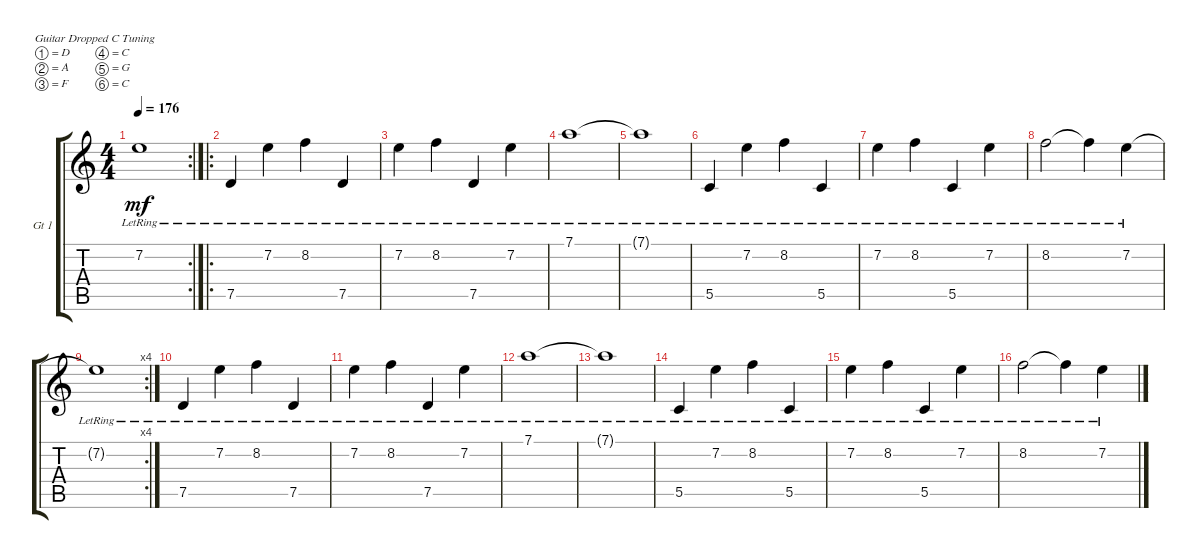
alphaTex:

\defaultSystemsLayout 4
\bracketExtendMode groupsimilarinstruments
\firstSystemTrackNameOrientation horizontal
\otherSystemsTrackNameOrientation horizontal
\track ("Guitar 1" "Gt 1") {instrument electricguitarclean}
\staff {score tabs}
\tuning (D4 A3 F3 C3 G2 C2)
\rc 2
\ts (4 4)
\tempo 176
\clef g2
\ks c
7.2{lr t}.1{dy mf} |
\ro
7.5{lr}.4 7.2{lr}.4 8.2{lr}.4 7.5{lr}.4 |
7.2{lr}.4 8.2{lr}.4 7.5{lr}.4 7.2{lr}.4 |
7.1{lr}.1 |
7.1{lr t}.1 |
5.5{lr}.4 7.2{lr}.4 8.2{lr}.4 5.5{lr}.4 |
7.2{lr}.4 8.2{lr}.4 5.5{lr}.4 7.2{lr}.4 |
8.2{lr}.2 8.2{lr t}.4 7.2{lr}.4 |
\rc 4
7.2{lr t}.1 |
7.5{lr}.4 7.2{lr}.4 8.2{lr}.4 7.5{lr}.4 |
7.2{lr}.4 8.2{lr}.4 7.5{lr}.4 7.2{lr}.4 |
7.1{lr}.1 |
7.1{lr t}.1 |
5.5{lr}.4 7.2{lr}.4 8.2{lr}.4 5.5{lr}.4 |
7.2{lr}.4 8.2{lr}.4 5.5{lr}.4 7.2{lr}.4 |
8.2{lr}.2 8.2{lr t}.4 7.2{lr}.4
